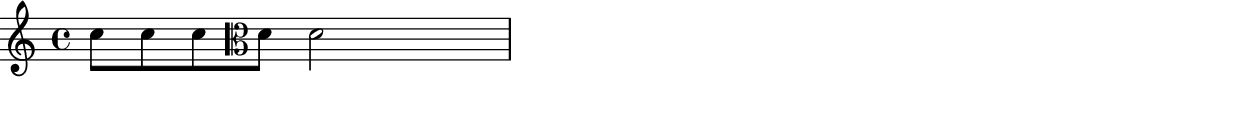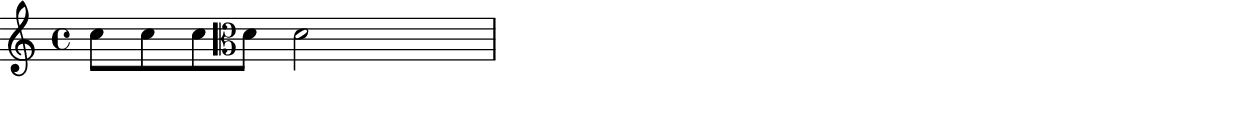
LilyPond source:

%% Generated by lilypond-book.py
%% Options: [exampleindent=10.16\mm,indent=0\mm,line-width=160\mm,quote,ragged-right]
\include "lilypond-book-preamble.ly"


% ****************************************************************
% Start cut-&-pastable-section
% ****************************************************************



\paper {
  indent = 0\mm
  line-width = 160\mm
  % offset the left padding, also add 1mm as lilypond creates cropped
  % images with a little space on the right
  line-width = #(- line-width (* mm  3.000000) (* mm 1))
  line-width = 160\mm - 2.0 * 10.16\mm
  % offset the left padding, also add 1mm as lilypond creates cropped
  % images with a little space on the right
  line-width = #(- line-width (* mm  3.000000) (* mm 1))
  ragged-right = ##t
}

\layout {
  
}





% ****************************************************************
% ly snippet:
% ****************************************************************
\sourcefileline 3501
\new Staff {
  \set Score.proportionalNotationDuration = #(ly:make-moment 1/16)
  c''8
  c''8
  c''8
  \clef alto
  d'8
  d'2
}

\new Staff {
  \set Score.proportionalNotationDuration = #(ly:make-moment 1/16)
  \override Score.SpacingSpanner.strict-note-spacing = ##t
  c''8
  c''8
  c''8
  \clef alto
  d'8
  d'2
}



% ****************************************************************
% end ly snippet
% ****************************************************************
